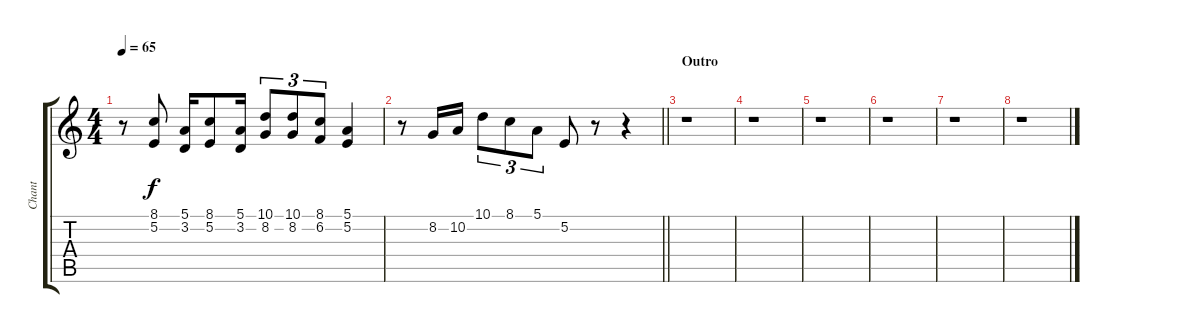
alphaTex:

\track ("Chant" "Chant") {instrument accordion}
\staff {score tabs}
\tuning (E4 B3 G3 D3 A2 E2) {hide}
\ts (4 4)
\tempo 65
\clef g2
\ks c
r.8{dy f volume 16} (8.1 5.2).8 (5.1 3.2).16 (8.1 5.2).8 (5.1 3.2).16 (10.1 8.2).8{tu (3 2)} (10.1 8.2).8{tu (3 2)} (8.1 6.2).8{tu (3 2)} (5.1 5.2).4 |
\barLineRight lightlight
r.8 8.2.16 10.2.16 10.1.8{tu (3 2)} 8.1.8{tu (3 2)} 5.1.8{tu (3 2)} 5.2.8 r.8 r.4 |
\section ("" "Outro")
r.1 |
r.1 |
r.1 |
r.1 |
r.1 |
r.1
